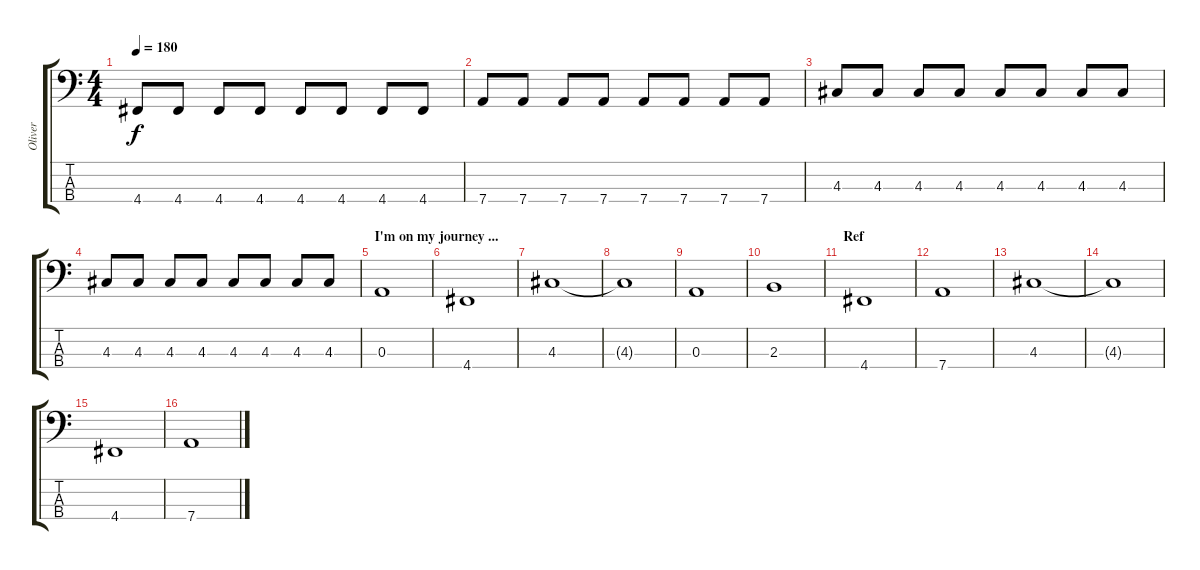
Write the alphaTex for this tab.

\track ("Oliver" "Oliver") {instrument electricbasspick}
\staff {score tabs}
\tuning (G2 D2 A1 D1) {hide}
\ts (4 4)
\tempo 180
\clef f4
\ks c
4.4.8{dy f} 4.4.8 4.4.8 4.4.8 4.4.8 4.4.8 4.4.8 4.4.8 |
7.4.8 7.4.8 7.4.8 7.4.8 7.4.8 7.4.8 7.4.8 7.4.8 |
4.3.8 4.3.8 4.3.8 4.3.8 4.3.8 4.3.8 4.3.8 4.3.8 |
4.3.8 4.3.8 4.3.8 4.3.8 4.3.8 4.3.8 4.3.8 4.3.8 |
\section ("" "I'm on my journey ...")
0.3.1 |
4.4.1 |
4.3.1 |
4.3{t}.1 |
0.3.1 |
2.3.1 |
\section ("" "Ref")
4.4.1 |
7.4.1 |
4.3.1 |
4.3{t}.1 |
4.4.1 |
7.4.1
